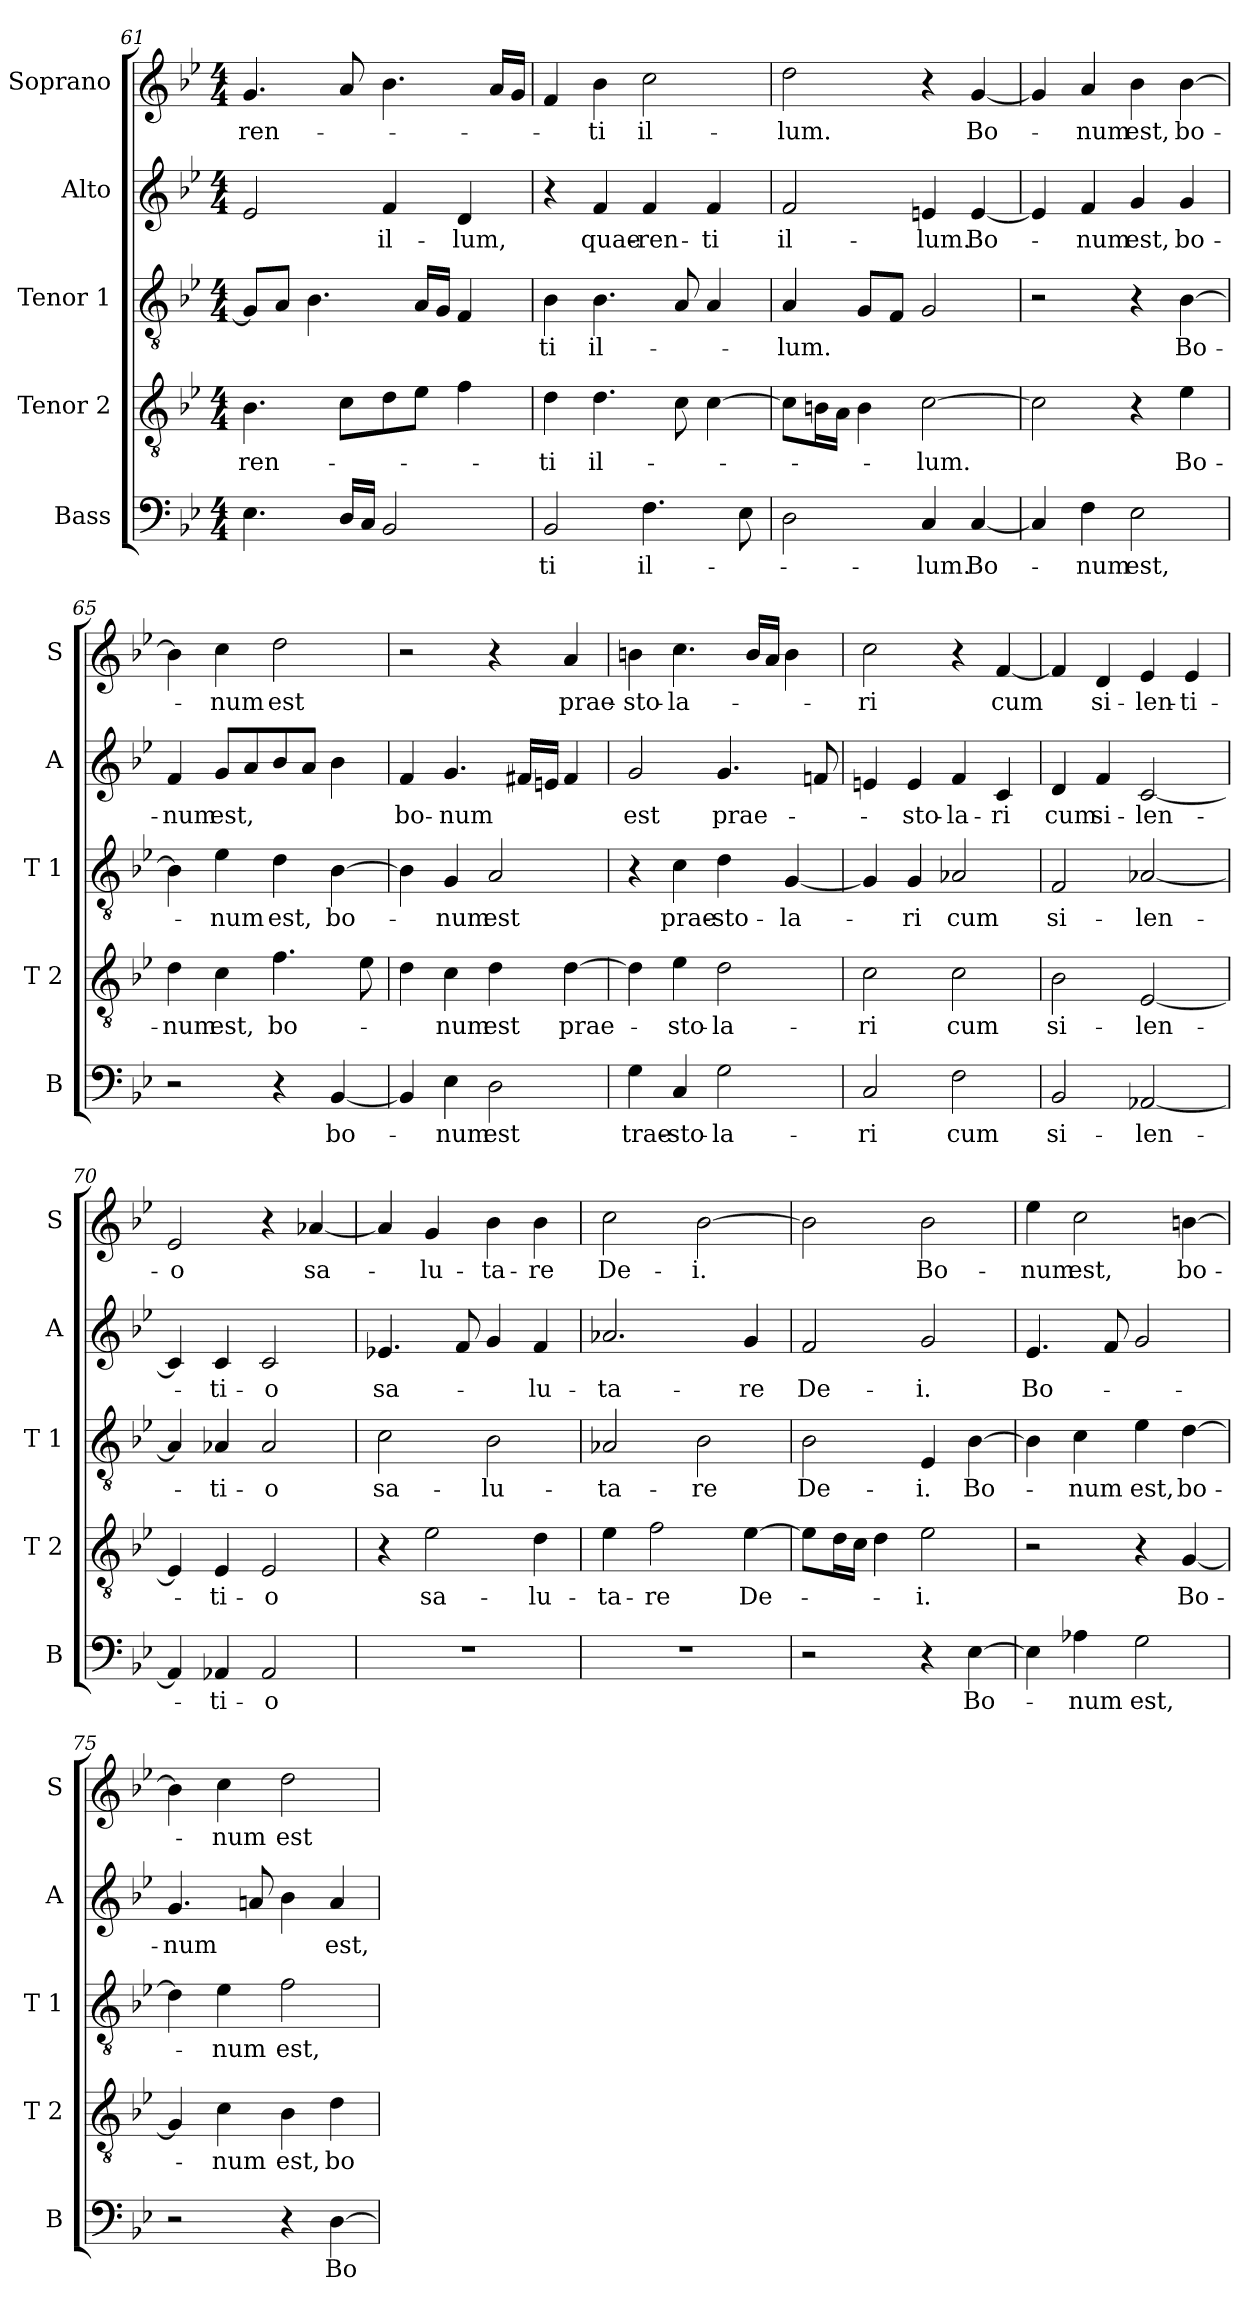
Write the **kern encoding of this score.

**kern	**text	**kern	**text	**kern	**text	**kern	**text	**kern	**text
*part5	*part5	*part4	*part4	*part3	*part3	*part2	*part2	*part1	*part1
*staff5	*staff5	*staff4	*staff4	*staff3	*staff3	*staff2	*staff2	*staff1	*staff1
*I"Bass	*	*I"Tenor 2	*	*I"Tenor 1	*	*I"Alto	*	*I"Soprano	*
*I'B	*	*I'T 2	*	*I'T 1	*	*I'A	*	*I'S	*
*clefF4	*	*clefGv2	*	*clefGv2	*	*clefG2	*	*clefG2	*
*k[b-e-]	*	*k[b-e-]	*	*k[b-e-]	*	*k[b-e-]	*	*k[b-e-]	*
*g:	*	*g:	*	*g:	*	*g:	*	*g:	*
*M4/4	*	*M4/4	*	*M4/4	*	*M4/4	*	*M4/4	*
=61	=61	=61	=61	=61	=61	=61	=61	=61	=61
!	!	!	!LO:LY:b	!	!	!	!	!	!LO:LY:b
4.E-\	.	4.B-\	-ren-	8G/L]	.	2e-/	.	4.g/	-ren-
.	.	.	.	8A/J	.	.	.	.	.
.	.	.	.	4.B-\	.	.	.	.	.
16D/LL	.	8c\L	.	.	.	.	.	8a/	.
16C/JJ	.	.	.	.	.	.	.	.	.
!	!	!	!	!	!	!	!LO:LY:b	!	!
2BB-/	.	8d\	.	.	.	4f/	il-	4.b-\	.
.	.	8e-\J	.	16A/LL	.	.	.	.	.
.	.	.	.	16G/JJ	.	.	.	.	.
!	!	!	!	!	!	!	!LO:LY:b	!	!
.	.	4f\	.	4F/	.	4d/	-lum,	.	.
.	.	.	.	.	.	.	.	16a/LL	.
.	.	.	.	.	.	.	.	16g/JJ	.
=62	=62	=62	=62	=62	=62	=62	=62	=62	=62
!	!LO:LY:b	!	!LO:LY:b	!	!LO:LY:b	!	!	!	!
2BB-/	-ti	4d\	-ti	4B-\	-ti	4r	.	4f/	.
!	!	!	!LO:LY:b	!	!LO:LY:b	!	!LO:LY:b	!	!LO:LY:b
.	.	4.d\	il-	4.B-\	il-	4f/	quae-	4b-\	-ti
!	!LO:LY:b	!	!	!	!	!	!LO:LY:b	!	!LO:LY:b
4.F\	il-	.	.	.	.	4f/	-ren-	2cc\	il-
.	.	8c\	.	8A/	.	.	.	.	.
!	!	!	!	!	!	!	!LO:LY:b	!	!
.	.	[4c\	.	4A/	.	4f/	-ti	.	.
8E-\	.	.	.	.	.	.	.	.	.
!!LO:LB:g=z
=63	=63	=63	=63	=63	=63	=63	=63	=63	=63
!	!	!	!	!	!LO:LY:b	!	!LO:LY:b	!	!LO:LY:b
2D\	.	8c\L]	.	4A/	-lum.	2f/	il-	2dd\	-lum.
.	.	16Bn\L	.	.	.	.	.	.	.
.	.	16A\JJ	.	.	.	.	.	.	.
.	.	4B\	.	8G/L	.	.	.	.	.
.	.	.	.	8F/J	.	.	.	.	.
!	!LO:LY:b	!	!LO:LY:b	!	!	!	!LO:LY:b	!	!
4C/	-lum.	[2c\	-lum.	2G/	.	4en/	-lum.	4r	.
!	!LO:LY:b	!	!	!	!	!	!LO:LY:b	!	!LO:LY:b
[4C/	Bo-	.	.	.	.	[4e/	Bo-	[4g/	Bo-
=64	=64	=64	=64	=64	=64	=64	=64	=64	=64
4C/]	.	2c\]	.	2r	.	4e/]	.	4g/]	.
!	!LO:LY:b	!	!	!	!	!	!LO:LY:b	!	!LO:LY:b
4F\	-num	.	.	.	.	4f/	-num	4a/	-num
!	!LO:LY:b	!	!	!	!	!	!LO:LY:b	!	!LO:LY:b
2E-\	est,	4r	.	4r	.	4g/	est,	4b-\	est,
!	!	!	!LO:LY:b	!	!LO:LY:b	!	!LO:LY:b	!	!LO:LY:b
.	.	4e-\	Bo-	[4B-\	Bo-	4g/	bo-	[4b-\	bo-
=65	=65	=65	=65	=65	=65	=65	=65	=65	=65
!	!	!	!LO:LY:b	!	!	!	!LO:LY:b	!	!
2r	.	4d\	-num	4B-\]	.	4f/	-num	4b-\]	.
!	!	!	!LO:LY:b	!	!LO:LY:b	!	!LO:LY:b	!	!LO:LY:b
.	.	4c\	est,	4e-\	-num	8g/L	est,	4cc\	-num
.	.	.	.	.	.	8a/	.	.	.
!	!	!	!LO:LY:b	!	!LO:LY:b	!	!	!	!LO:LY:b
4r	.	4.f\	bo-	4d\	est,	8b-/	.	2dd\	est
.	.	.	.	.	.	8a/J	.	.	.
!	!LO:LY:b	!	!	!	!LO:LY:b	!	!	!	!
[4BB-/	bo-	.	.	[4B-\	bo-	4b-\	.	.	.
.	.	8e-\	.	.	.	.	.	.	.
=66	=66	=66	=66	=66	=66	=66	=66	=66	=66
!	!	!	!	!	!	!	!LO:LY:b	!	!
4BB-/]	.	4d\	.	4B-\]	.	4f/	bo-	2r	.
!	!LO:LY:b	!	!LO:LY:b	!	!LO:LY:b	!	!LO:LY:b	!	!
4E-\	-num	4c\	-num	4G/	-num	4.g/	-num	.	.
!	!LO:LY:b	!	!LO:LY:b	!	!LO:LY:b	!	!	!	!
2D\	est	4d\	est	2A/	est	.	.	4r	.
.	.	.	.	.	.	16f#X/LL	.	.	.
.	.	.	.	.	.	16en/JJ	.	.	.
!	!	!	!LO:LY:b	!	!	!	!	!	!LO:LY:b
.	.	[4d\	prae-	.	.	4f#/	.	4a/	prae-
=67	=67	=67	=67	=67	=67	=67	=67	=67	=67
!	!LO:LY:b	!	!	!	!	!	!LO:LY:b	!	!LO:LY:b
4G\	trae-	4d\]	.	4r	.	2g/	est	4bn\	-sto-
!	!LO:LY:b	!	!LO:LY:b	!	!LO:LY:b	!	!	!	!LO:LY:b
4C/	-sto-	4e-\	-sto-	4c\	prae-	.	.	4.cc\	-la-
!	!LO:LY:b	!	!LO:LY:b	!	!LO:LY:b	!	!LO:LY:b	!	!
2G\	-la-	2d\	-la-	4d\	-sto-	4.g/	prae-	.	.
.	.	.	.	.	.	.	.	16b/LL	.
.	.	.	.	.	.	.	.	16a/JJ	.
!	!	!	!	!	!LO:LY:b	!	!	!	!
.	.	.	.	[4G/	-la-	.	.	4b\	.
.	.	.	.	.	.	8fn/	.	.	.
=68	=68	=68	=68	=68	=68	=68	=68	=68	=68
!	!LO:LY:b	!	!LO:LY:b	!	!	!	!	!	!LO:LY:b
2C/	-ri	2c\	-ri	4G/]	.	4en/	.	2cc\	-ri
!	!	!	!	!	!LO:LY:b	!	!LO:LY:b	!	!
.	.	.	.	4G/	-ri	4e/	-sto-	.	.
!	!LO:LY:b	!	!LO:LY:b	!	!LO:LY:b	!	!LO:LY:b	!	!
2F\	cum	2c\	cum	2A-X/	cum	4f/	-la-	4r	.
!	!	!	!	!	!	!	!LO:LY:b	!	!LO:LY:b
.	.	.	.	.	.	4c/	-ri	[4f/	cum
=69	=69	=69	=69	=69	=69	=69	=69	=69	=69
!	!LO:LY:b	!	!LO:LY:b	!	!LO:LY:b	!	!LO:LY:b	!	!
2BB-/	si-	2B-\	si-	2F/	si-	4d/	cum	4f/]	.
!	!	!	!	!	!	!	!LO:LY:b	!	!LO:LY:b
.	.	.	.	.	.	4f/	si-	4d/	si-
!	!LO:LY:b	!	!LO:LY:b	!	!LO:LY:b	!	!LO:LY:b	!	!LO:LY:b
[2AA-X/	-len-	[2E-/	-len-	[2A-X/	-len-	[2c/	-len-	4e-/	-len-
!	!	!	!	!	!	!	!	!	!LO:LY:b
.	.	.	.	.	.	.	.	4e-/	-ti-
!!LO:PB:g=z
=70	=70	=70	=70	=70	=70	=70	=70	=70	=70
!	!	!	!	!	!	!	!	!	!LO:LY:b
4AA-/]	.	4E-/]	.	4A-/]	.	4c/]	.	2e-/	-o
!	!LO:LY:b	!	!LO:LY:b	!	!LO:LY:b	!	!LO:LY:b	!	!
4AA-X/	-ti-	4E-/	-ti-	4A-X/	-ti-	4c/	-ti-	.	.
!	!LO:LY:b	!	!LO:LY:b	!	!LO:LY:b	!	!LO:LY:b	!	!
2AA-/	-o	2E-/	-o	2A-/	-o	2c/	-o	4r	.
!	!	!	!	!	!	!	!	!	!LO:LY:b
.	.	.	.	.	.	.	.	[4a-X/	sa-
=71	=71	=71	=71	=71	=71	=71	=71	=71	=71
!	!	!	!	!	!LO:LY:b	!	!LO:LY:b	!	!
1r	.	4r	.	2c\	sa-	4.e-X/	sa-	4a-/]	.
!	!	!	!LO:LY:b	!	!	!	!	!	!LO:LY:b
.	.	2e-\	sa-	.	.	.	.	4g/	-lu-
.	.	.	.	.	.	8f/	.	.	.
!	!	!	!	!	!LO:LY:b	!	!	!	!LO:LY:b
.	.	.	.	2B-\	-lu-	4g/	.	4b-\	-ta-
!	!	!	!LO:LY:b	!	!	!	!LO:LY:b	!	!LO:LY:b
.	.	4d\	-lu-	.	.	4f/	-lu-	4b-\	-re
=72	=72	=72	=72	=72	=72	=72	=72	=72	=72
!	!	!	!LO:LY:b	!	!LO:LY:b	!	!LO:LY:b	!	!LO:LY:b
1r	.	4e-\	-ta-	2A-X/	-ta-	2.a-X/	-ta-	2cc\	De-
!	!	!	!LO:LY:b	!	!	!	!	!	!
.	.	2f\	-re	.	.	.	.	.	.
!	!	!	!	!	!LO:LY:b	!	!	!	!LO:LY:b
.	.	.	.	2B-\	-re	.	.	[2b-\	-i.
!	!	!	!LO:LY:b	!	!	!	!LO:LY:b	!	!
.	.	[4e-\	De-	.	.	4g/	-re	.	.
=73	=73	=73	=73	=73	=73	=73	=73	=73	=73
!	!	!	!	!	!LO:LY:b	!	!LO:LY:b	!	!
2r	.	8e-\L]	.	2B-\	De-	2f/	De-	2b-\]	.
.	.	16d\L	.	.	.	.	.	.	.
.	.	16c\JJ	.	.	.	.	.	.	.
.	.	4d\	.	.	.	.	.	.	.
!	!	!	!LO:LY:b	!	!LO:LY:b	!	!LO:LY:b	!	!LO:LY:b
4r	.	2e-\	-i.	4E-/	-i.	2g/	-i.	2b-\	Bo-
!	!LO:LY:b	!	!	!	!LO:LY:b	!	!	!	!
[4E-\	Bo-	.	.	[4B-\	Bo-	.	.	.	.
=74	=74	=74	=74	=74	=74	=74	=74	=74	=74
!	!	!	!	!	!	!	!LO:LY:b	!	!LO:LY:b
4E-\]	.	2r	.	4B-\]	.	4.e-/	Bo-	4ee-\	-num
!	!LO:LY:b	!	!	!	!LO:LY:b	!	!	!	!LO:LY:b
4A-X\	-num	.	.	4c\	-num	.	.	2cc\	est,
.	.	.	.	.	.	8f/	.	.	.
!	!LO:LY:b	!	!	!	!LO:LY:b	!	!	!	!
2G\	est,	4r	.	4e-\	est,	2g/	.	.	.
!	!	!	!LO:LY:b	!	!LO:LY:b	!	!	!	!LO:LY:b
.	.	[4G/	Bo-	[4d\	bo-	.	.	[4bn\	bo-
=75	=75	=75	=75	=75	=75	=75	=75	=75	=75
!	!	!	!	!	!	!	!LO:LY:b	!	!
2r	.	4G/]	.	4d\]	.	4.g/	-num	4b\]	.
!	!	!	!LO:LY:b	!	!LO:LY:b	!	!	!	!LO:LY:b
.	.	4c\	-num	4e-\	-num	.	.	4cc\	-num
.	.	.	.	.	.	8an/	.	.	.
!	!	!	!LO:LY:b	!	!LO:LY:b	!	!	!	!LO:LY:b
4r	.	4B-\	est,	2f\	est,	4b-\	.	2dd\	est
!	!LO:LY:b	!	!LO:LY:b	!	!	!	!LO:LY:b	!	!
[4D\	Bo-	4d\	bo-	.	.	4a/	est,	.	.
=	=	=	=	=	=	=	=	=	=
*-	*-	*-	*-	*-	*-	*-	*-	*-	*-
